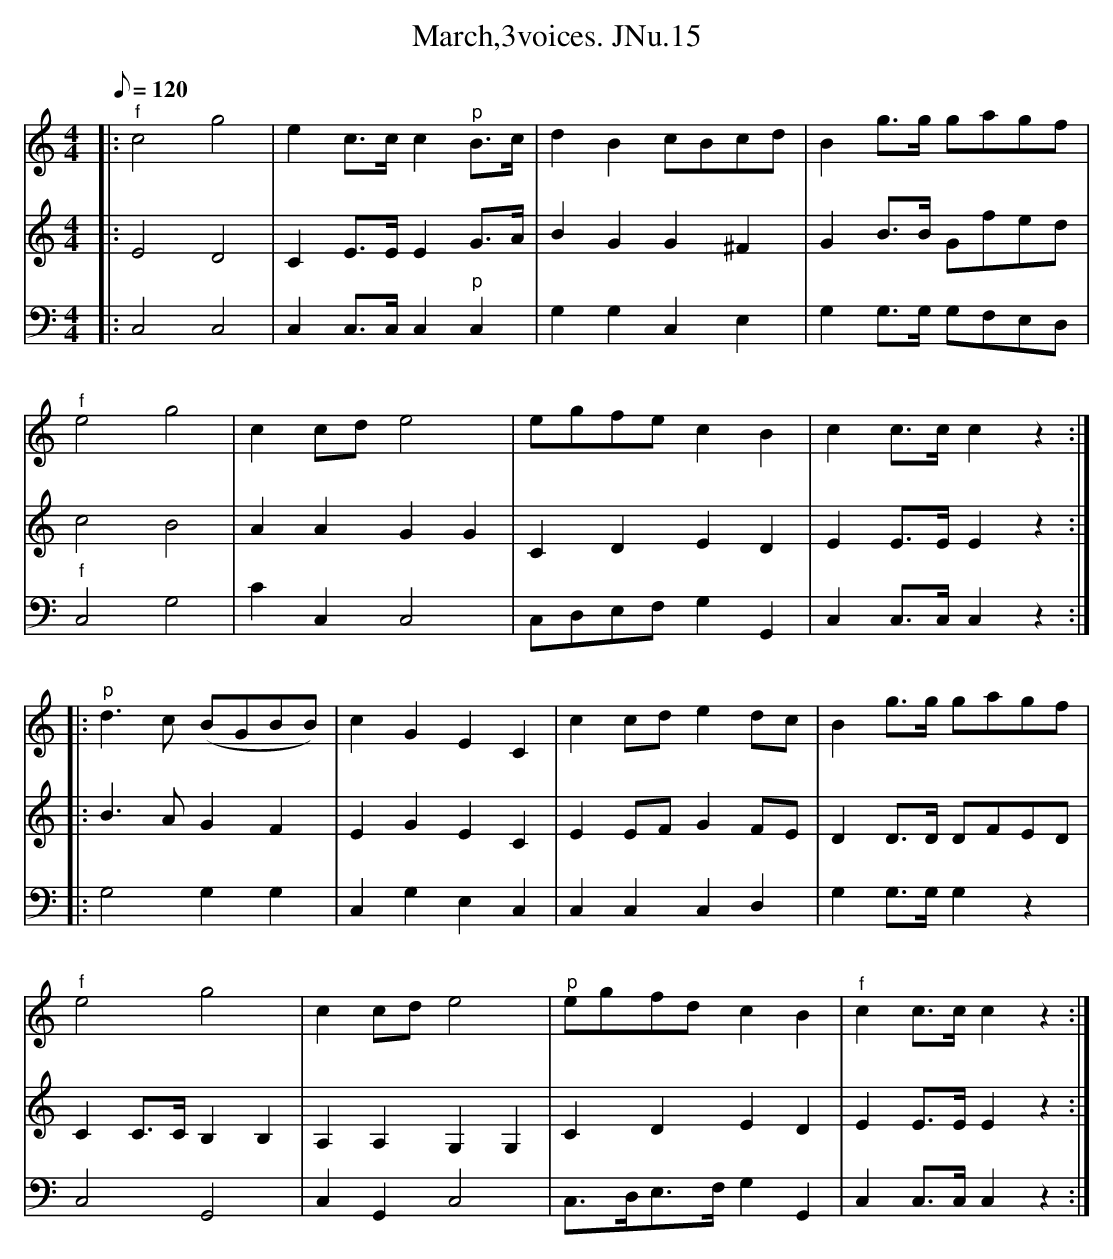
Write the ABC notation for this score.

X:1
T:March,3voices. JNu.15
M:4/4
L:1/8
Q:120
V:1
V:2
V:3 clef=bass
K:C
[V:1] |: "^f"c4g4 | e2c>c c2"^p"B>c | d2B2 cBcd | B2g>g gagf |
[V:2] |: E4D4 | C2E>EE2G>A | B2G2G2^F2 | G2B>B Gfed |
[V:3] |: C,4C,4 | C,2C,>C,C,2"^p"C,2 | G,2G,2C,2E,2 | G,2G,>G, G,F,E,D, |
[V:1] "^f"e4g4 | c2cde4 | egfe c2B2 | c2c>c c2z2 :|
[V:2] c4B4 | A2A2G2G2 | C2D2E2D2 | E2E>EE2z2 :|
[V:3] "^f"C,4G,4 | C2C,2C,4 | C,D,E,F,G,2G,,2 | C,2C,>C,C,2z2 :|
[V:1] |: "^p"d3c (BGBB) | c2G2E2C2 | c2cd e2dc | B2g>g gagf |
[V:2] |: B3AG2F2 | E2G2E2C2 | E2EFG2FE | D2D>D DFED |
[V:3] |: G,4G,2G,2 | C,2G,2E,2C,2 | C,2C,2C,2D,2 | G,2G,>G,G,2z2 |
[V:1] "^f"e4g4 | c2cde4 | "^p"egfdc2B2 | "^f"c2c>c c2z2 :|
[V:2] C2C>CB,2B,2 | A,2A,2G,2G,2 | C2D2E2D2 | E2E>EE2z2 :|
[V:3] C,4G,,4 | C,2G,,2C,4 | C,>D,E,>F,G,2G,,2 | C,2C,>C,C,2z2 :|
